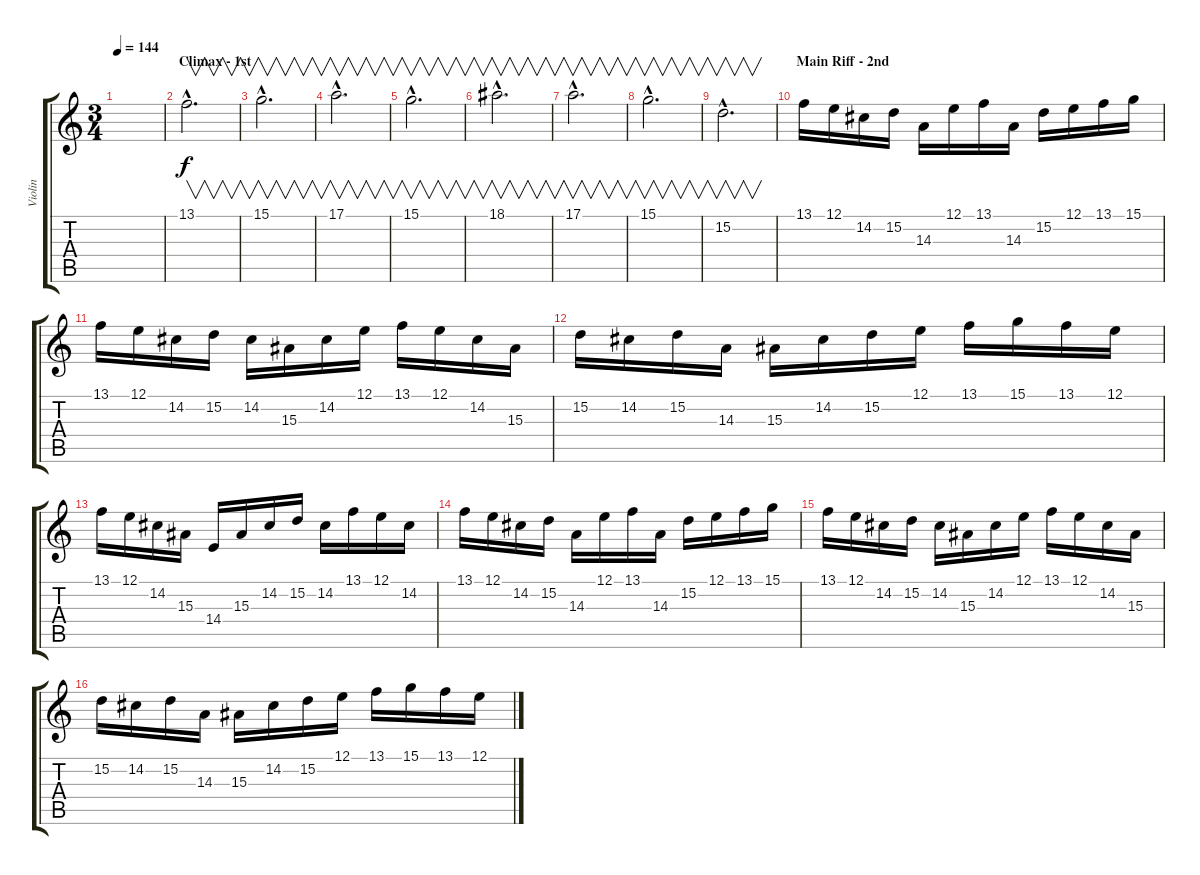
\track ("Violin" "Violin") {instrument violin}
\staff {score tabs}
\tuning (E4 B3 G3 D3 A2 E2) {hide}
\ts (3 4)
\tempo 144
\clef g2
\ks c
|
\section ("" "Climax - 1st")
13.1{hac}.2{v d} |
15.1{hac}.2{v d} |
17.1{hac}.2{v d} |
15.1{hac}.2{v d} |
18.1{hac}.2{v d} |
17.1{hac}.2{v d} |
15.1{hac}.2{v d} |
15.2{hac}.2{v d} |
\section ("" "Main Riff - 2nd")
13.1.16 12.1.16 14.2.16 15.2.16 14.3.16 12.1.16 13.1.16 14.3.16 15.2.16 12.1.16 13.1.16 15.1.16 |
13.1.16 12.1.16 14.2.16 15.2.16 14.2.16 15.3.16 14.2.16 12.1.16 13.1.16 12.1.16 14.2.16 15.3.16 |
15.2.16 14.2.16 15.2.16 14.3.16 15.3.16 14.2.16 15.2.16 12.1.16 13.1.16 15.1.16 13.1.16 12.1.16 |
13.1.16 12.1.16 14.2.16 15.3.16 14.4.16 15.3.16 14.2.16 15.2.16 14.2.16 13.1.16 12.1.16 14.2.16 |
13.1.16 12.1.16 14.2.16 15.2.16 14.3.16 12.1.16 13.1.16 14.3.16 15.2.16 12.1.16 13.1.16 15.1.16 |
13.1.16 12.1.16 14.2.16 15.2.16 14.2.16 15.3.16 14.2.16 12.1.16 13.1.16 12.1.16 14.2.16 15.3.16 |
15.2.16 14.2.16 15.2.16 14.3.16 15.3.16 14.2.16 15.2.16 12.1.16 13.1.16 15.1.16 13.1.16 12.1.16
